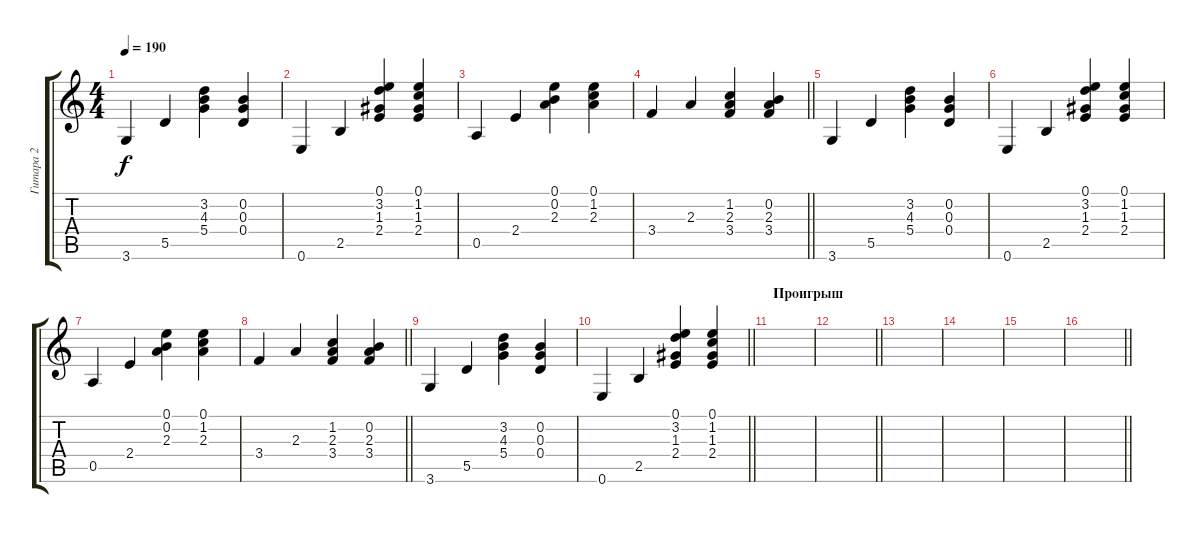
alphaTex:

\track ("Гитара 2" "Гитара 2") {instrument electricguitarjazz}
\staff {score tabs}
\tuning (E4 B3 G3 D3 A2 E2) {hide}
\ts (4 4)
\tempo 190
\clef g2
\ks c
3.6.4{dy f} 5.5.4 (3.2 4.3 5.4).4 (0.2 0.3 0.4).4 |
0.6.4 2.5.4 (0.1 3.2 1.3 2.4).4 (0.1 1.2 1.3 2.4).4 |
0.5.4 2.4.4 (0.1 0.2 2.3).4 (0.1 1.2 2.3).4 |
\barLineRight lightlight
3.4.4 2.3.4 (1.2 2.3 3.4).4 (0.2 2.3 3.4).4 |
3.6.4 5.5.4 (3.2 4.3 5.4).4 (0.2 0.3 0.4).4 |
0.6.4 2.5.4 (0.1 3.2 1.3 2.4).4 (0.1 1.2 1.3 2.4).4 |
0.5.4 2.4.4 (0.1 0.2 2.3).4 (0.1 1.2 2.3).4 |
\barLineRight lightlight
3.4.4 2.3.4 (1.2 2.3 3.4).4 (0.2 2.3 3.4).4 |
3.6.4 5.5.4 (3.2 4.3 5.4).4 (0.2 0.3 0.4).4 |
\barLineRight lightlight
0.6.4 2.5.4 (0.1 3.2 1.3 2.4).4 (0.1 1.2 1.3 2.4).4 |
\section ("" "Проигрыш")
|
\barLineRight lightlight
|
|
|
|
\barLineRight lightlight
